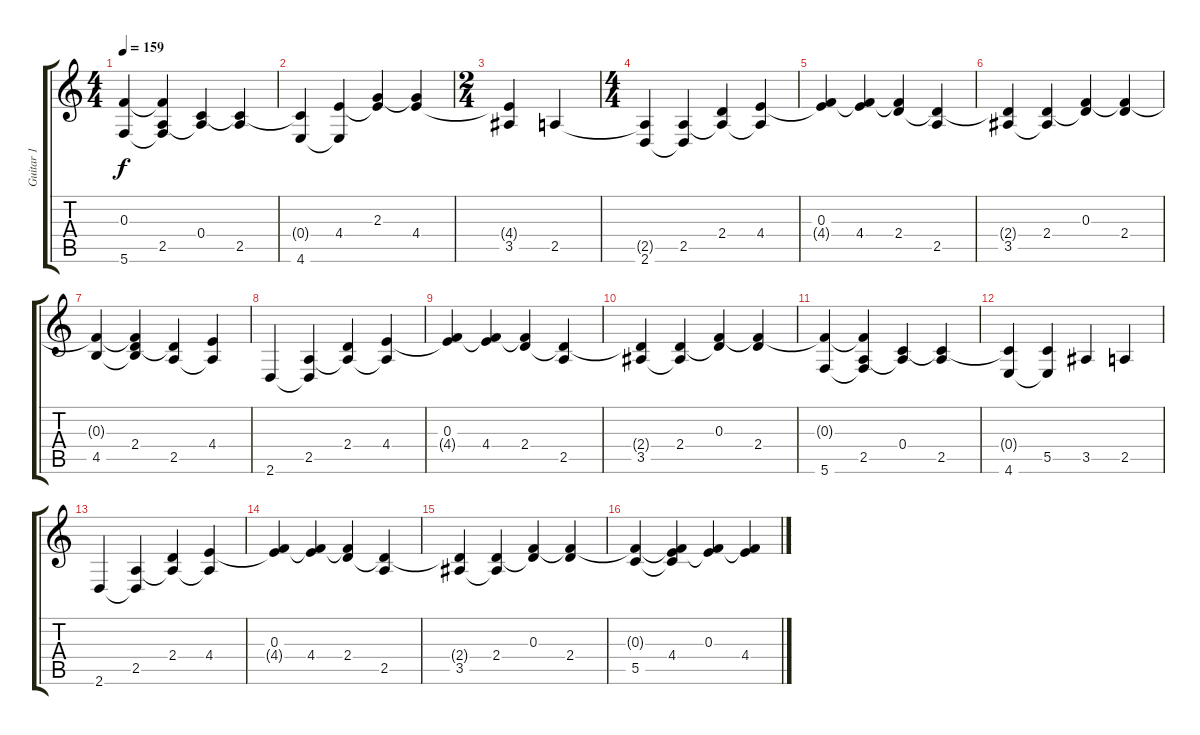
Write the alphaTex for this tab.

\track ("Guitar 1" "Guitar 1") {instrument acousticguitarsteel}
\staff {score tabs}
\tuning (D4 A3 F3 C3 G2 C2) {hide}
\ts (4 4)
\tempo 159
\clef g2
\ks c
(0.3{t} 5.6).4{dy f} (0.3{t} 2.5 5.6{t}).4 (0.4 2.5{t}).4 (0.4{t} 2.5).4 |
(0.4{t} 4.6).4 (4.4 4.6{t}).4 (2.3 4.4{t}).4 (2.3{t} 4.4).4 |
\ts (2 4)
(4.4{t} 3.5).4 2.5.4 |
\ts (4 4)
(2.5{t} 2.6).4 (2.5 2.6{t}).4 (2.4 2.5{t}).4 (4.4 2.5{t}).4 |
(0.3 4.4{t}).4 (0.3{t} 4.4).4 (0.3{t} 2.4).4 (2.4{t} 2.5).4 |
(2.4{t} 3.5).4 (2.4 3.5{t}).4 (0.3 2.4{t}).4 (0.3{t} 2.4).4 |
(0.3{t} 4.5).4 (0.3{t} 2.4 4.5{t}).4 (2.4{t} 2.5).4 (4.4 2.5{t}).4 |
2.6.4 (2.5 2.6{t}).4 (2.4 2.5{t}).4 (4.4 2.5{t}).4 |
(0.3 4.4{t}).4 (0.3{t} 4.4).4 (0.3{t} 2.4).4 (2.4{t} 2.5).4 |
(2.4{t} 3.5).4 (2.4 3.5{t}).4 (0.3 2.4{t}).4 (0.3{t} 2.4).4 |
(0.3{t} 5.6).4 (0.3{t} 2.5 5.6{t}).4 (0.4 2.5{t}).4 (0.4{t} 2.5).4 |
(0.4{t} 4.6).4 (5.5 4.6{t}).4 3.5.4 2.5.4 |
2.6.4 (2.5 2.6{t}).4 (2.4 2.5{t}).4 (4.4 2.5{t}).4 |
(0.3 4.4{t}).4 (0.3{t} 4.4).4 (0.3{t} 2.4).4 (2.4{t} 2.5).4 |
(2.4{t} 3.5).4 (2.4 3.5{t}).4 (0.3 2.4{t}).4 (0.3{t} 2.4).4 |
(0.3{t} 5.5).4 (0.3{t} 4.4 5.5{t}).4 (0.3 4.4{t}).4 (0.3{t} 4.4).4
